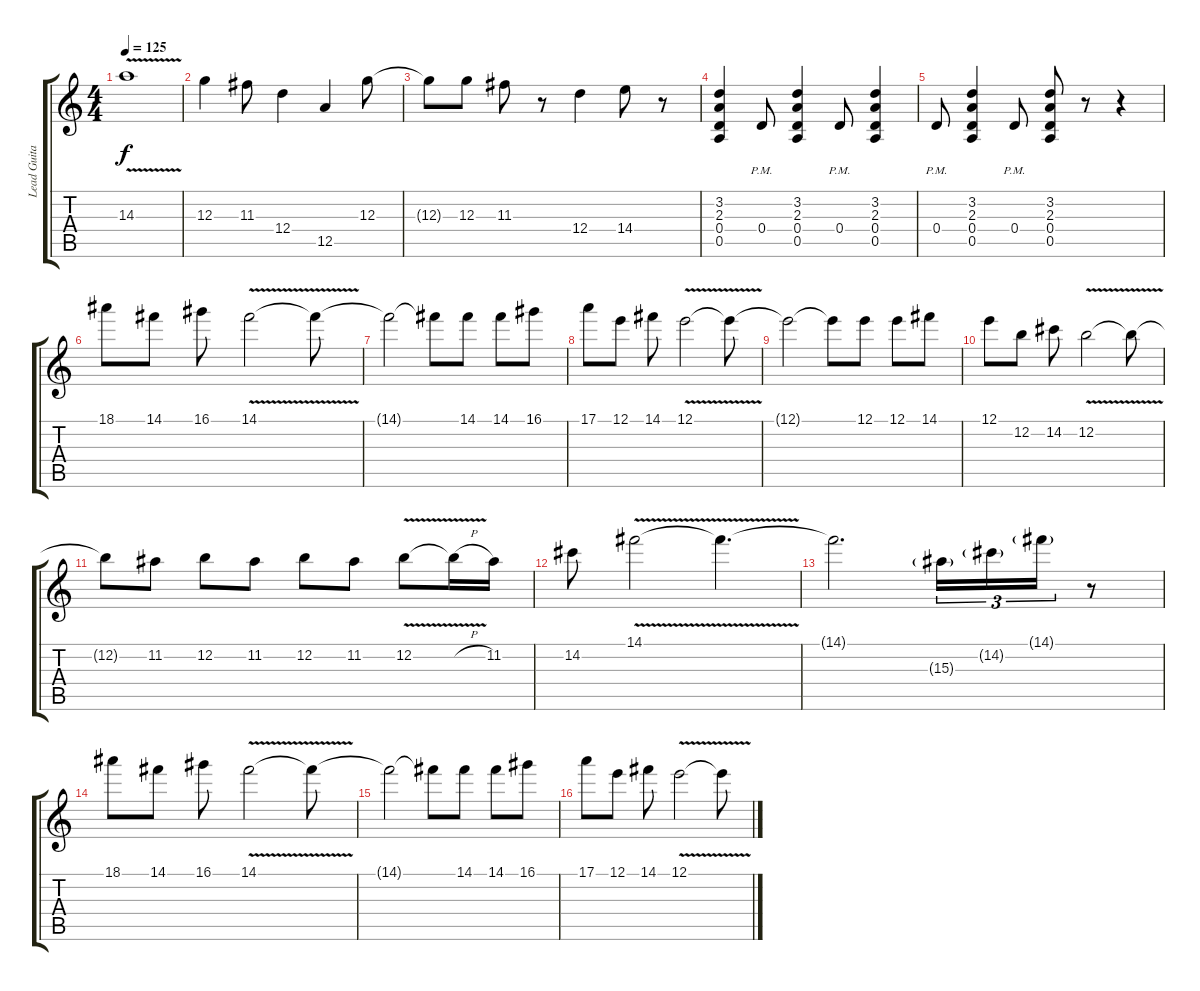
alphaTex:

\track ("Lead Guitar" "Lead Guita") {instrument distortionguitar}
\staff {score tabs}
\tuning (E4 B3 G3 D3 A2 D2) {hide}
\ts (4 4)
\tempo 125
\clef g2
\ks c
14.3{v}.1{dy f} |
12.3.4 11.3.8 12.4.4 12.5.4 12.3.8 |
12.3{t}.8 12.3.8 11.3.8 r.8 12.4.4 14.4.8 r.8 |
(3.2 2.3 0.4 0.5).4 0.4{pm}.8 (3.2 2.3 0.4 0.5).4 0.4{pm}.8 (3.2 2.3 0.4 0.5).4 |
0.4{pm}.8 (3.2 2.3 0.4 0.5).4 0.4{pm}.8 (3.2 2.3 0.4 0.5).8 r.8 r.4 |
18.1.8 14.1.8 16.1.8 14.1{v}.2 14.1{t}.8 |
14.1{t}.2 14.1{t}.8 14.1.8 14.1.8 16.1.8 |
17.1.8 12.1.8 14.1.8 12.1{v}.2 12.1{t}.8 |
12.1{t}.2 12.1{t}.8 12.1.8 12.1.8 14.1.8 |
12.1.8 12.2.8 14.2.8 12.2{v}.2 12.2{t}.8 |
12.2{t}.8 11.2.8 12.2.8 11.2.8 12.2.8 11.2.8 12.2{v}.8 12.2{h t}.16 11.2.16 |
14.2.8 14.1{v}.2 14.1{t}.4{d} |
14.1{t}.2{d} 15.3{g}.16{tu (3 2)} 14.2{g}.16{tu (3 2)} 14.1{g}.16{tu (3 2)} r.8 |
18.1.8 14.1.8 16.1.8 14.1{v}.2 14.1{t}.8 |
14.1{t}.2 14.1{t}.8 14.1.8 14.1.8 16.1.8 |
17.1.8 12.1.8 14.1.8 12.1{v}.2 12.1{t}.8
